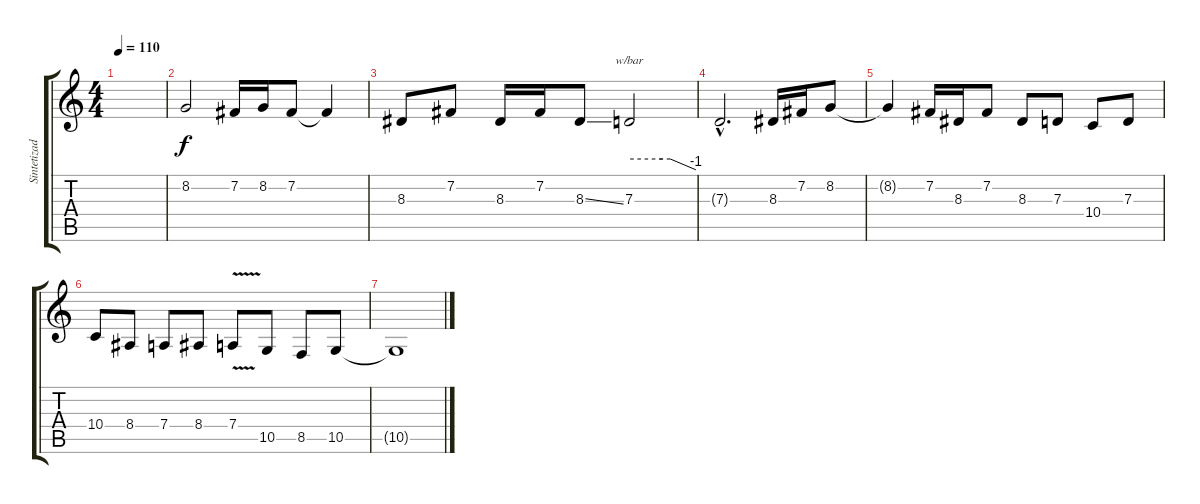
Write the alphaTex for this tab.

\track ("Sintetizador" "Sintetizad") {instrument shakuhachi}
\staff {score tabs}
\tuning (E4 B3 G3 D3 A2 E2) {hide}
\ts (4 4)
\tempo 110
\clef g2
\ks c
|
8.2.2 7.2.16 8.2.16 7.2.8 7.2{t}.4 |
8.3.8 7.2.8 8.3.16 7.2.16 8.3{ss}.8 7.3.2{tbe (custom default 0 0 30 0 37 0 60 -4)} |
7.3{hac t}.2{d} 8.3.16 7.2.16 8.2.8 |
8.2{t}.4 7.2.16 8.3.16 7.2.8 8.3.8 7.3.8 10.4.8 7.3.8 |
10.4.8 8.4.8 7.4.8 8.4.8 7.4{v}.8 10.5.8 8.5.8 10.5.8 |
10.5{t}.1
